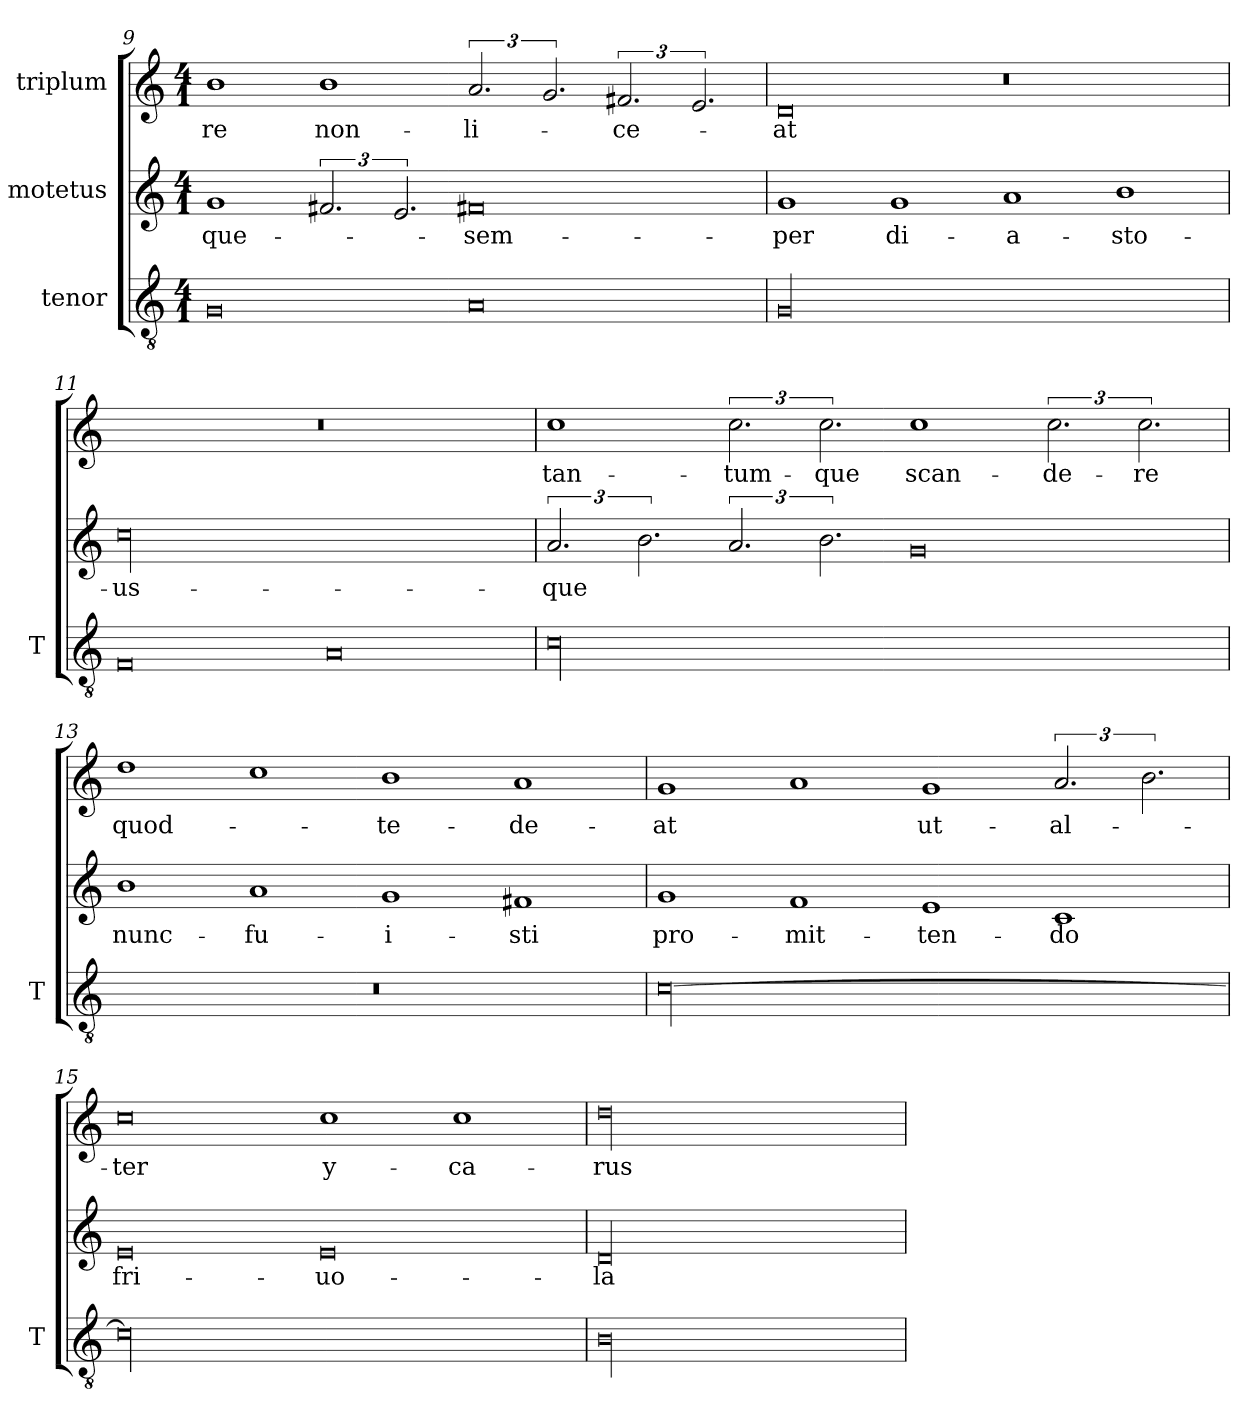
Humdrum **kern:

**kern	**kern	**text	**kern	**text
*part3	*part2	*part2	*part1	*part1
*staff3	*staff2	*staff2	*staff1	*staff1
*I"tenor	*I"motetus	*	*I"triplum	*
*I'T	*	*	*	*
*clefGv2	*clefG2	*	*clefG2	*
*k[]	*k[]	*	*k[]	*
*C:	*C:	*	*C:	*
*M4/1	*M4/1	*	*M4/1	*
=9	=9	=9	=9	=9
0G/	1g/	que-	1b\	-re
.	3.f#Xi/	.	1b\	non-
.	3.e/	.	.	.
0A/	0f#Xi/	sem-	3.a/	li-
.	.	.	3.g/	.
.	.	.	3.f#Xi/	-ce-
.	.	.	3.e/	.
=10	=10	=10	=10	=10
00G/	1g/	-per	0d/	-at
.	1g/	di-	.	.
.	1a/	-a-	0r	.
.	1b\	-sto-	.	.
=11	=11	=11	=11	=11
0F/	00cc\	us-	00r	.
0A/	.	.	.	.
!!LO:PB:g=z
=12	=12	=12	=12	=12
00c\	3.a/	-que	1cc\	tan-
.	3.b\	.	.	.
.	3.a/	.	3.cc\	-tum-
.	3.b\	.	3.cc\	-que
.	0g/	.	1cc\	scan-
.	.	.	3.cc\	-de-
.	.	.	3.cc\	-re
=13	=13	=13	=13	=13
00r	1b\	nunc-	1dd\	quod-
.	1a/	fu-	1cc\	.
.	1g/	-i-	1b\	te-
.	1f#X/	-sti	1a/	-de-
=14	=14	=14	=14	=14
[00c\	1g/	pro-	1g/	-at
.	1f/	-mit-	1a/	.
.	1e/	-ten-	1g/	ut-
.	1c/	-do	3.a/	al-
.	.	.	3.b\	.
=15	=15	=15	=15	=15
00c\]	0e/	fri-	0cc\	-ter
.	0e/	-uo-	1cc\	y-
.	.	.	1cc\	-ca-
=16	=16	=16	=16	=16
00B\	00d/	-la	00dd\	-rus
=	=	=	=	=
*-	*-	*-	*-	*-
